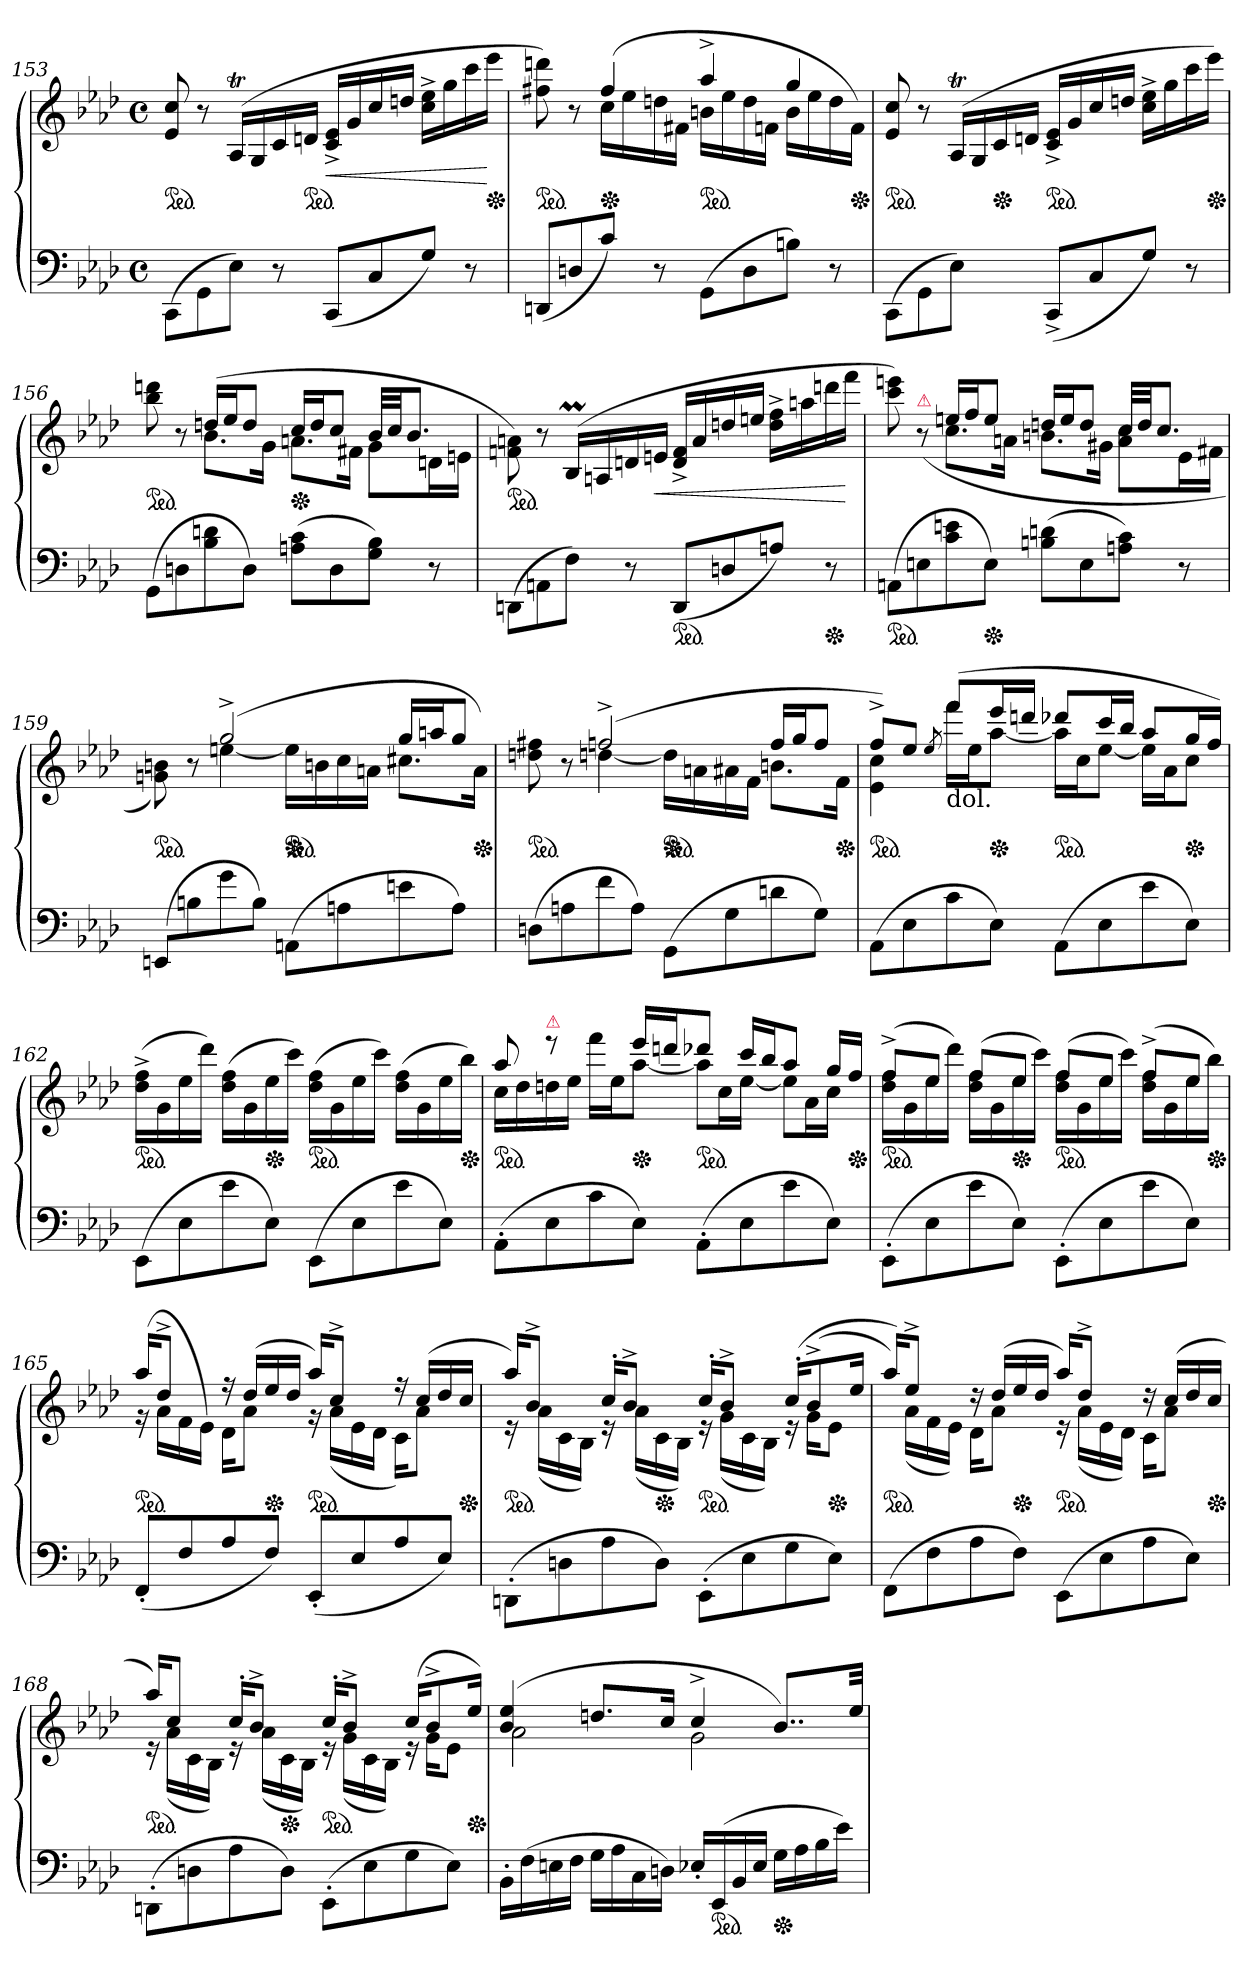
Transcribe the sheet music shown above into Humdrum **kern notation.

**kern	**kern	**dynam
*part1	*part1	*part1
*staff2	*staff1	*staff1/2
*clefF4	*clefG2	*
*k[b-e-a-d-]	*k[b-e-a-d-]	*
*M4/4	*M4/4	*
*met(c)	*met(c)	*
*	*ped	*
=153	=153	=153
(>8CC\L	8e- 8cc	.
8GG\	8r	.
8E-\J)	(>16A-T/LL	.
.	16G/	.
8r	16c/	.
*	*ped	*
.	16dn/JJ	.
!	!	!LO:HP:b
(<8CC/L	16c^< 16e-^<LL	<
.	16g	.
8C/	16cc	.
.	16ddnJJ	.
8G/J)	16cc^< 16ee-^<LL	.
.	16gg	.
8r	16ccc	.
*	*Xped	*
.	16eee-JJ	[
=154	=154	=154
*	*^	*
*	*ped	*	*
(<8DDn/L	4ryy	8ff#X 8dddn)	.
8Dn/	.	8r	.
*	*Xped	*	*
8c/J)	(>4ff#	16ccLL	.
.	.	16ee-	.
8r	.	16ddn	.
.	.	16f#XJJ	.
*	*ped	*	*
(>8GGL	4aa-^>	16bnLL	.
.	.	16ee-	.
8D	.	16dd	.
.	.	16fnJJ	.
8BnJ)	4gg	16bLL	.
.	.	16ee-	.
8r	.	16dd	.
*	*Xped	*	*
.	.	16fJJ)	.
*	*v	*v	*
=155	=155	=155
*	*ped	*
(>8CC\L	8e- 8cc	.
8GG\	8r	.
8E-\J)	(>16A-T/LL	.
.	16G/	.
*	*Xped	*
8ryy	16c/	.
.	16dn/JJ	.
*	*ped	*
(<8CC^>L	16c^> 16e-^>LL	.
.	16g	.
8C	16cc	.
.	16ddnJJ	.
8GJ)	16cc^< 16ee-^<LL	.
.	16gg	.
8r	16ccc	.
*	*Xped	*
.	16eee-JJ)	.
=156	=156	=156
*	*^	*
*	*ped	*	*
(>8GGL	4ryy	8bb- 8dddn	.
8Dn	.	8r	.
8B- 8dn	(>16ddnLL	8.b-L	.
.	16ee-J	.	.
8DJ)	8ddJ	.	.
.	.	16gJk	.
*	*Xped	*	*
(>8An 8cL	16ccLL	8.anL	.
.	16ddJ	.	.
8D	8ccJ	.	.
.	.	16f#XJk	.
8G 8B-J)	32b-LLL	8gL	.
.	32ccJJ	.	.
.	8.b-J	.	.
8r	.	16dnL	.
.	.	16enJJ	.
*	*v	*v	*
=157	=157	=157
*	*ped	*
(>8DDnL	8fn\ 8an\)	.
8AAn	8r	.
8F\J)	(>16B-M/LL	.
.	16An/	.
8r	16dn	.
!	!	!LO:HP:b
.	16enJJ	<
*ped	*	*
(<8DDL	16d^</ 16f^</LL	.
.	16a/	.
8Dn	16ddn/	.
.	16een/JJ	.
8AnJ)	16dd^< 16ff^<LL	.
.	16aan	.
*Xped	*	*
8r	16dddn	.
.	16fffJJ	[
=158	=158	=158
*	*^	*
*ped	*	*	*
(>8AAnL	4ryy	8ccc 8eeen)	.
!	!	!LO:TX:a:color=crimson:t=⚠	!
8En	.	(>8r	.
8c 8en	16eenLL	8.ccL	.
.	16ffJ	.	.
*Xped	*	*	*
8EJ)	8eeJ	.	.
.	.	16anJk	.
(>8Bn 8dnL	16ddnLL	8.bnL	.
.	16eeJ	.	.
8E	8ddJ	.	.
.	.	16g#XJk	.
8An 8cJ)	32ccLLL	8a 8ccL	.
.	32ddJJ	.	.
.	8.ccJ	.	.
8r	.	16e-L	.
.	.	16f#XJJ	.
=159	=159	=159	=159
*	*ped	*	*
(>8EEn/L	4ryy	8gn\ 8bn\)	.
8Bn\	.	8r	.
8g\	(>2gg^>	[4een	.
*	*Xped	*	*
8B\J)	.	.	.
*	*ped	*	*
(>8AAn/L	.	16eeLL]	.
.	.	16bn	.
8An\	.	16cc	.
.	.	16anJJ	.
8en\	16ggLL	8.cc#XL	.
.	16aanJ	.	.
8A\J)	8ggJ	.	.
*	*Xped	*	*
.	.	16aJk)	.
=160	=160	=160	=160
*	*ped	*	*
(>8DnL	4ryy	8ddn 8ff#X	.
8An	.	8r	.
8f	(>2ffn^>	[4ddn	.
*	*Xped	*	*
8AJ)	.	.	.
*	*ped	*	*
(>8GGL	.	16ddLL]	.
.	.	16an	.
8G	.	16a#X	.
.	.	16fJJ	.
8dn	16ffLL	8.bnL	.
.	16ggJ	.	.
8GJ)	8ffJ	.	.
*	*Xped	*	*
.	.	16fJk	.
=161	=161	=161	=161
*	*ped	*	*
(>8AA-L	8ff^>L)	4e- 4cc	.
8E-	8ee-J	.	.
.	8qee-/	.	.
!	!LO:TX:b:t=dol.	!	!
8c	(>8fffL	16fffLL	.
.	.	16ee-J	.
*	*Xped	*	*
8E-J)	16eee-L	[8aa-J	.
.	16dddnJJ	.	.
*	*ped	*	*
(>8AA-L	8ddd-XL	16aa-LL]	.
.	.	16ccJ	.
8E-	16cccL	[8ee-J	.
.	16bb-JJ	.	.
8e-	8aa-L	16ee-LL]	.
.	.	16a-J	.
*	*Xped	*	*
8E-J)	16ggL	8ccJ	.
.	16ffJJ)	.	.
*	*v	*v	*
=162	=162	=162
*	*ped	*
(>8EE-L	(>16dd-^> 16ff^>LL	.
.	16g	.
8E-	16ee-	.
.	16ddd-JJ)	.
8e-	(>16dd- 16ffLL	.
.	16g	.
*	*Xped	*
8E-J)	16ee-	.
.	16cccJJ)	.
*	*ped	*
(>8EE-L	(>16dd- 16ffLL	.
.	16g	.
8E-	16ee-	.
.	16cccJJ)	.
8e-	(>16dd- 16ffLL	.
.	16g	.
8E-J)	16ee-	.
*	*Xped	*
.	16bb-JJ)	.
=163	=163	=163
*	*^	*
*	*ped	*	*
(>8AA-'>L	8aa-	16ccLL	.
.	.	16dd-	.
!	!LO:TX:a:color=crimson:t=⚠	!	!
8E-	8reee	16ddn	.
.	.	16ee-JJ	.
8c	8ryy	16fffLL	.
.	.	16ee-J	.
*	*Xped	*	*
8E-J)	16eee-LL	[8aa-J	.
.	16dddnJ	.	.
!	!	!LO:N:vis=8	!
*	*ped	*	*
(>8AA-'>L	8ddd-XJ	16aa-L]	.
.	.	16ccL	.
!	!	!LO:N:vis=16	!
8E-	16cccLL	[8ee-JJ	.
.	16bb-J	.	.
!	!	!LO:N:vis=8	!
8e-	8aa-J	16ee-L]	.
.	.	16a-L	.
!	!	!LO:N:vis=16	!
8E-J)	16ggLL	8ccJJ	.
*	*Xped	*	*
.	16ffJJ	.	.
=164	=164	=164	=164
*	*ped	*	*
(>8EE-'>L	(>8ff^>L	16dd- 16ffLL	.
.	.	16g	.
8E-	8ee-J	16ee-	.
.	.	16ddd-JJ)	.
8e-	(>8ffL	16dd- 16ffLL	.
.	.	16g	.
*	*Xped	*	*
8E-J)	8ee-J	16ee-	.
.	.	16cccJJ)	.
*	*ped	*	*
(>8EE-'>L	(>8ffL	16dd- 16ffLL	.
.	.	16g	.
8E-	8ee-J	16ee-	.
.	.	16cccJJ)	.
8e-	(>8ff^>L	16dd- 16ffLL	.
.	.	16g	.
8E-J)	8ee-J	16ee-	.
*	*Xped	*	*
.	.	16bb-JJ)	.
=165	=165	=165	=165
*	*ped	*	*
(>8FF'>L	(>16aa-KL	16r	.
.	8dd-^>J	16a-LL	.
8F	.	16f	.
.	16ryy	16e-JJ)	.
8A-	16r	16d-KL	.
.	(>16dd-LL	8a-J	.
*	*Xped	*	*
8FJ)	16ee-	.	.
.	16dd-JJ	16ryy	.
*	*ped	*	*
(>8EE-'>L	16aa-KL)	16r	.
.	8cc^>J	(>16a-LL	.
8E-	.	16e-	.
.	16ryy	16d-JJ	.
8A-	16r	16cKL)	.
.	(<16ccLL	8a-J	.
8E-J)	16dd-	.	.
*	*Xped	*	*
.	16ccJJ	16ryy	.
=166	=166	=166	=166
*	*ped	*	*
(>8DDn'\L	16aa-KL)	16re	.
.	8b-^>J	(>16a-LL	.
8Dn\	.	16c	.
.	16ryy	16B-JJ)	.
8A-	16cc'>KL	16re	.
.	8b-^>J	(>16a-LL	.
*	*Xped	*	*
8DJ)	.	16c	.
.	16ryy	16B-JJ)	.
*	*ped	*	*
(>8EE-'\L	16cc'>KL	16re	.
.	8b-^>J	(>16gLL	.
8E-\	.	16c	.
.	16ryy	16B-JJ)	.
8G	(>16cc'>KL	16re	.
.	(<8b-^>	16gKL	.
*	*Xped	*	*
8E-J)	.	8e-J	.
.	16ee-Jk	.	.
=167	=167	=167	=167
*	*ped	*	*
(>8FF/L	16aa-KL))	16ryy	.
.	8ee-^>J	(>16a-LL	.
8F\	.	16f	.
.	16ryy	16e-JJ)	.
8A-\	16rdd	16d-KL	.
.	(<16dd-LL	8a-J	.
*	*Xped	*	*
8F\J)	16ee-	.	.
.	16dd-JJ	16ryy	.
*	*ped	*	*
(>8EE-/L	16aa-KL)	16re	.
.	8dd-^>J	(>16a-LL	.
8E-\	.	16e-	.
.	16ryy	16d-JJ)	.
8A-\	16rdd	16cKL	.
.	(<16ccLL	8a-J	.
8E-\J)	16dd-	.	.
*	*Xped	*	*
.	16ccJJ	16ryy	.
=168	=168	=168	=168
*	*ped	*	*
(>8DDn'>\L	16aa-KL)	16re	.
.	8ccJ	(>16a-LL	.
8Dn\	.	16c	.
.	16ryy	16B-JJ)	.
8A-\	16cc'>KL	16re	.
.	8b-^>J	(>16a-LL	.
*	*Xped	*	*
8D\J)	.	16c	.
.	16ryy	16B-JJ)	.
*	*ped	*	*
(>8EE-'>\L	16cc'>KL	16re	.
.	8b-^>J	(>16gLL	.
8E-\	.	16c	.
.	16ryy	16B-JJ)	.
8G\	(>16ccKL	16re	.
.	8b-^>	16gKL	.
8E-\J)	.	8e-J	.
*	*Xped	*	*
.	16ee-Jk)	.	.
=169	=169	=169	=169
16BB-'>LL	(>4b- 4ee-	2a-	.
(>16F	.	.	.
16En	.	.	.
16FJJ	.	.	.
16GLL	8.ddnL	.	.
16A-	.	.	.
16C	.	.	.
16DnJJ)	16ccJk	.	.
16E-X'>LL	4cc^>	2g	.
*ped	*	*	*
(>16EE-	.	.	.
16BB-	.	.	.
16E-JJ	.	.	.
*Xped	*	*	*
16GLL	8..b-L)	.	.
16A-	.	.	.
16B-	.	.	.
16e-JJ)	.	.	.
.	32ee-Jkk	.	.
*	*v	*v	*
=	=	=
*-	*-	*-
